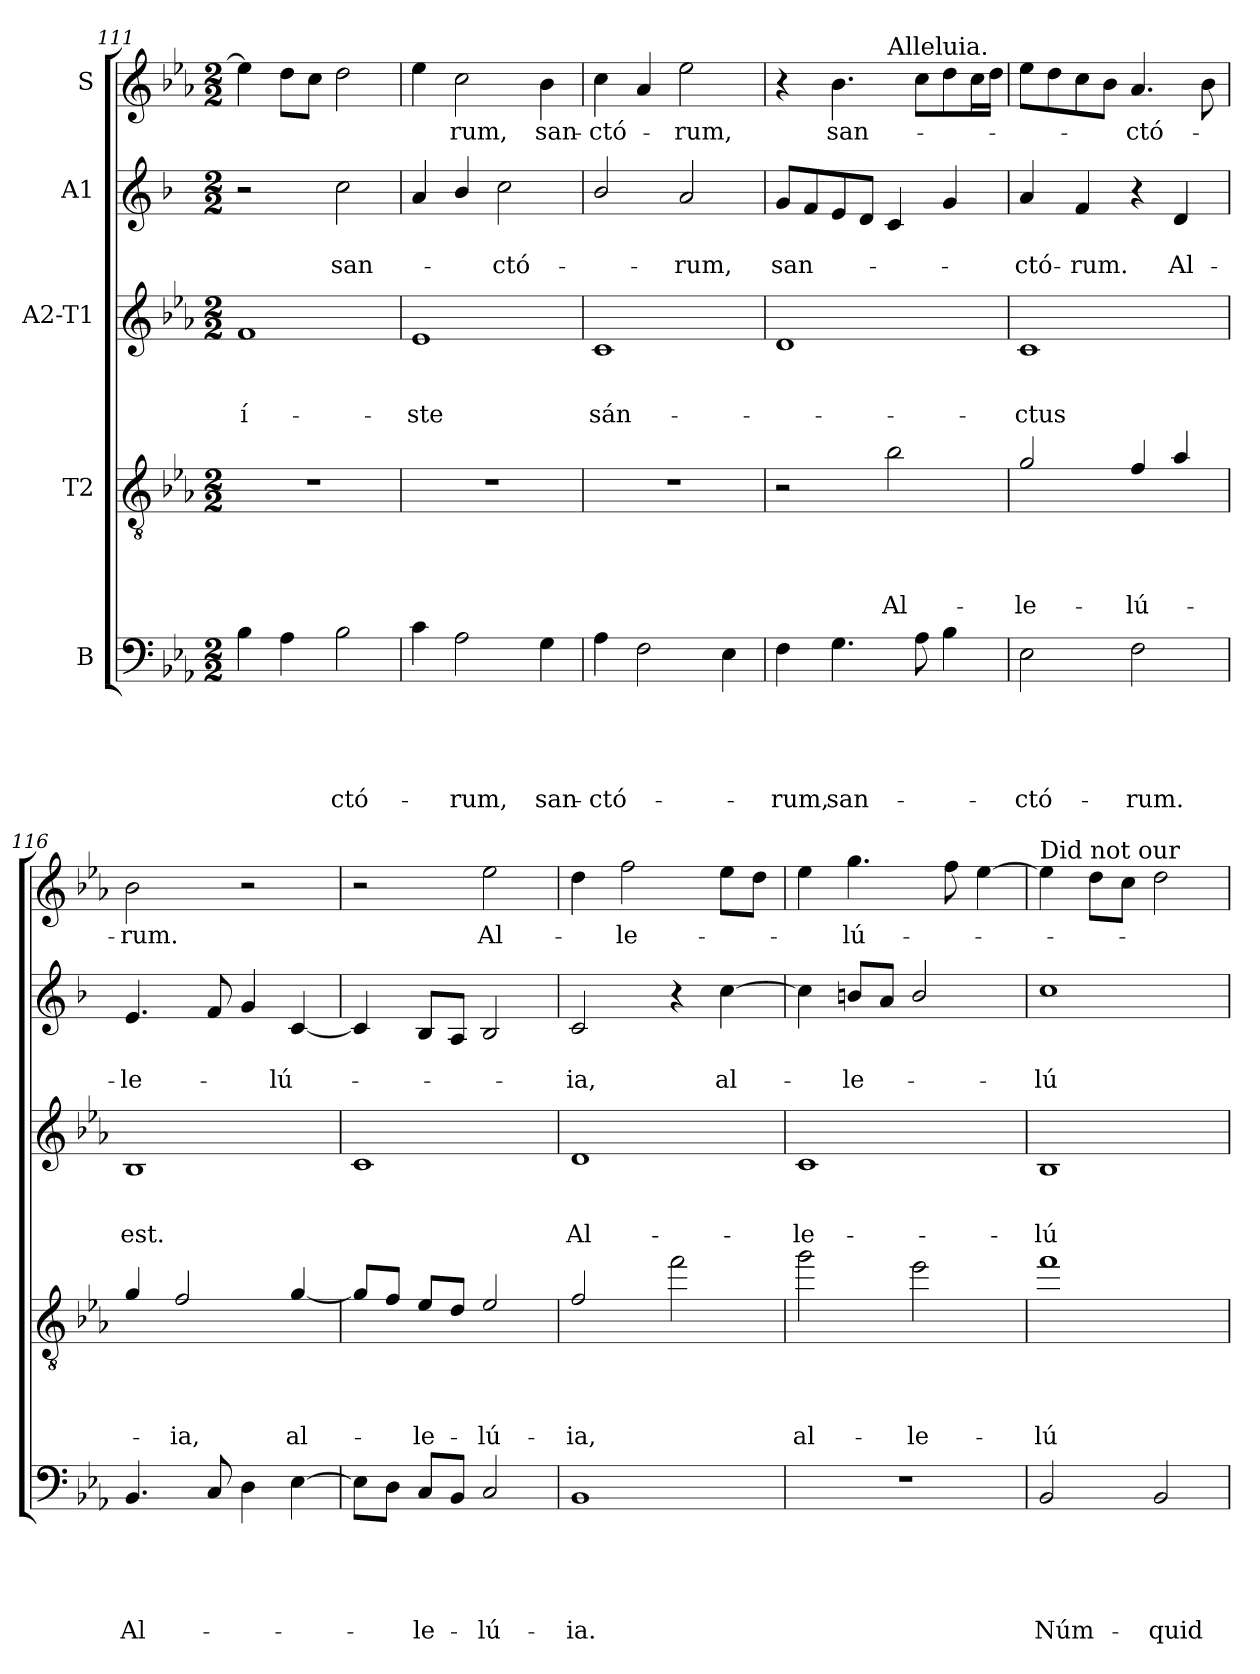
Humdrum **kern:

**kern	**text	**text	**text	**text	**text	**kern	**text	**text	**text	**text	**kern	**text	**text	**text	**kern	**text	**text	**kern	**text
*part5	*part5	*part5	*part5	*part5	*part5	*part4	*part4	*part4	*part4	*part4	*part3	*part3	*part3	*part3	*part2	*part2	*part2	*part1	*part1
*staff5	*staff5	*staff5	*staff5	*staff5	*staff5	*staff4	*staff4	*staff4	*staff4	*staff4	*staff3	*staff3	*staff3	*staff3	*staff2	*staff2	*staff2	*staff1	*staff1
*I"B	*	*	*	*	*	*I"T2	*	*	*	*	*I"A2-T1	*	*	*	*I"A1	*	*	*I"S	*
*clefF4	*	*	*	*	*	*clefGv2	*	*	*	*	*clefG2	*	*	*	*clefG2	*	*	*clefG2	*
*	*	*	*	*	*	*ITrd8c14	*	*	*	*	*	*	*	*	*ITrd1c2	*	*	*	*
*k[b-e-a-]	*	*	*	*	*	*k[b-e-a-]	*	*	*	*	*k[b-e-a-]	*	*	*	*k[b-e-a-]	*	*	*k[b-e-a-]	*
*E-:	*	*	*	*	*	*E-:	*	*	*	*	*E-:	*	*	*	*E-:	*	*	*E-:	*
*M2/2	*	*	*	*	*	*M2/2	*	*	*	*	*M2/2	*	*	*	*M2/2	*	*	*M2/2	*
=111	=111	=111	=111	=111	=111	=111	=111	=111	=111	=111	=111	=111	=111	=111	=111	=111	=111	=111	=111
!	!	!	!	!	!	!	!	!	!	!	!	!	!	!LO:LY:b	!	!	!	!	!
4B-\	.	.	.	.	.	1r	.	.	.	.	1f	.	.	í-	2r	.	.	4ee-\]	.
4A-\	.	.	.	.	.	.	.	.	.	.	.	.	.	.	.	.	.	8dd\L	.
.	.	.	.	.	.	.	.	.	.	.	.	.	.	.	.	.	.	8cc\J	.
!	!	!	!	!	!LO:LY:b	!	!	!	!	!	!	!	!	!	!	!	!LO:LY:b	!	!
2B-\	.	.	.	.	-ctó-	.	.	.	.	.	.	.	.	.	2b-\	.	san-	2dd\	.
=112	=112	=112	=112	=112	=112	=112	=112	=112	=112	=112	=112	=112	=112	=112	=112	=112	=112	=112	=112
!	!	!	!	!	!	!	!	!	!	!	!	!	!	!LO:LY:b	!	!	!	!	!
4c\	.	.	.	.	.	1r	.	.	.	.	1e-	.	.	-ste	4g/	.	.	4ee-\	.
!	!	!	!	!	!LO:LY:b	!	!	!	!	!	!	!	!	!	!	!	!	!	!LO:LY:b
2A-\	.	.	.	.	-rum,	.	.	.	.	.	.	.	.	.	4a-/	.	.	2cc\	-rum,
!	!	!	!	!	!	!	!	!	!	!	!	!	!	!	!	!	!LO:LY:b	!	!
.	.	.	.	.	.	.	.	.	.	.	.	.	.	.	2b-\	.	-ctó-	.	.
!	!	!	!	!	!LO:LY:b	!	!	!	!	!	!	!	!	!	!	!	!	!	!LO:LY:b
4G\	.	.	.	.	san-	.	.	.	.	.	.	.	.	.	.	.	.	4b-\	san-
=113	=113	=113	=113	=113	=113	=113	=113	=113	=113	=113	=113	=113	=113	=113	=113	=113	=113	=113	=113
!	!	!	!	!	!LO:LY:b	!	!	!	!	!	!	!	!	!LO:LY:b	!	!	!	!	!LO:LY:b
4A-\	.	.	.	.	-ctó-	1r	.	.	.	.	1c	.	.	sán-	2a-/	.	.	4cc\	-ctó-
2F\	.	.	.	.	.	.	.	.	.	.	.	.	.	.	.	.	.	4a-/	.
!	!	!	!	!	!	!	!	!	!	!	!	!	!	!	!	!	!LO:LY:b	!	!LO:LY:b
.	.	.	.	.	.	.	.	.	.	.	.	.	.	.	2g/	.	-rum,	2ee-\	-rum,
4E-\	.	.	.	.	.	.	.	.	.	.	.	.	.	.	.	.	.	.	.
=114	=114	=114	=114	=114	=114	=114	=114	=114	=114	=114	=114	=114	=114	=114	=114	=114	=114	=114	=114
!	!	!	!	!	!LO:LY:b	!	!	!	!	!	!	!	!	!	!	!	!LO:LY:b	!	!
*	*	*	*	*	*	*	*	*	*	*	*	*	*	*	*	*	*	*^	*
4F\	.	.	.	.	-rum,	2r	.	.	.	.	1d	.	.	.	8f/L	.	san-	4r	2ryy	.
.	.	.	.	.	.	.	.	.	.	.	.	.	.	.	8e-/	.	.	.	.	.
!	!	!	!	!	!LO:LY:b	!	!	!	!	!	!	!	!	!	!	!	!	!	!	!LO:LY:b
4.G\	.	.	.	.	san-	.	.	.	.	.	.	.	.	.	8d/	.	.	4.b-\	.	san-
.	.	.	.	.	.	.	.	.	.	.	.	.	.	.	8c/J	.	.	.	.	.
!	!	!	!	!	!	!	!	!	!	!	!	!	!	!	!	!	!	!	!LO:TX:a:t=Alleluia.	!
!	!	!	!	!	!	!	!	!	!	!LO:LY:b	!	!	!	!	!	!	!	!	!	!
.	.	.	.	.	.	2B-\	.	.	.	Al-	.	.	.	.	4B-/	.	.	.	2ryy	.
8A-\	.	.	.	.	.	.	.	.	.	.	.	.	.	.	.	.	.	8cc\L	.	.
4B-\	.	.	.	.	.	.	.	.	.	.	.	.	.	.	4f/	.	.	8dd\	.	.
.	.	.	.	.	.	.	.	.	.	.	.	.	.	.	.	.	.	16cc\L	.	.
.	.	.	.	.	.	.	.	.	.	.	.	.	.	.	.	.	.	16dd\JJ	.	.
!!LO:LB:g=z
=115	=115	=115	=115	=115	=115	=115	=115	=115	=115	=115	=115	=115	=115	=115	=115	=115	=115	=115	=115	=115
!	!	!	!	!	!LO:LY:b	!	!	!	!	!LO:LY:b	!	!	!	!LO:LY:b	!	!	!LO:LY:b	!	!	!
*	*	*	*	*	*	*	*	*	*	*	*	*	*	*	*	*	*	*v	*v	*
2E-\	.	.	.	.	-ctó-	2G/	.	.	.	-le-	1c	.	.	-ctus	4g/	.	-ctó-	8ee-\L	.
.	.	.	.	.	.	.	.	.	.	.	.	.	.	.	.	.	.	8dd\	.
!	!	!	!	!	!	!	!	!	!	!	!	!	!	!	!	!	!LO:LY:b	!	!
.	.	.	.	.	.	.	.	.	.	.	.	.	.	.	4e-/	.	-rum.	8cc\	.
.	.	.	.	.	.	.	.	.	.	.	.	.	.	.	.	.	.	8b-\J	.
!	!	!	!	!	!LO:LY:b	!	!	!	!	!LO:LY:b	!	!	!	!	!	!	!	!	!LO:LY:b
2F\	.	.	.	.	-rum.	4F/	.	.	.	-lú-	.	.	.	.	4r	.	.	4.a-/	-ctó-
!	!	!	!	!	!	!	!	!	!	!	!	!	!	!	!	!	!LO:LY:b	!	!
.	.	.	.	.	.	4A-/	.	.	.	.	.	.	.	.	4c/	.	Al-	.	.
.	.	.	.	.	.	.	.	.	.	.	.	.	.	.	.	.	.	8b-\	.
=116	=116	=116	=116	=116	=116	=116	=116	=116	=116	=116	=116	=116	=116	=116	=116	=116	=116	=116	=116
!	!	!	!	!	!LO:LY:b	!	!	!	!	!	!	!	!	!LO:LY:b	!	!	!LO:LY:b	!	!LO:LY:b
4.BB-/	.	.	.	.	Al-	4G/	.	.	.	.	1B-	.	.	est.	4.d/	.	-le-	2b-\	-rum.
!	!	!	!	!	!	!	!	!	!	!LO:LY:b	!	!	!	!	!	!	!	!	!
.	.	.	.	.	.	2F/	.	.	.	-ia,	.	.	.	.	.	.	.	.	.
8C/	.	.	.	.	.	.	.	.	.	.	.	.	.	.	8e-/	.	.	.	.
4D\	.	.	.	.	.	.	.	.	.	.	.	.	.	.	4f/	.	.	2r	.
!	!	!	!	!	!	!	!	!	!	!LO:LY:b	!	!	!	!	!	!	!LO:LY:b	!	!
[4E-\	.	.	.	.	.	[4G/	.	.	.	al-	.	.	.	.	[4B-/	.	-lú-	.	.
=117	=117	=117	=117	=117	=117	=117	=117	=117	=117	=117	=117	=117	=117	=117	=117	=117	=117	=117	=117
8E-\L]	.	.	.	.	.	8G/L]	.	.	.	.	1c	.	.	.	4B-/]	.	.	2r	.
8D\J	.	.	.	.	.	8F/J	.	.	.	.	.	.	.	.	.	.	.	.	.
!	!	!	!	!	!LO:LY:b	!	!	!	!	!LO:LY:b	!	!	!	!	!	!	!	!	!
8C/L	.	.	.	.	-le-	8E-/L	.	.	.	-le-	.	.	.	.	8A-/L	.	.	.	.
8BB-/J	.	.	.	.	.	8D/J	.	.	.	.	.	.	.	.	8G/J	.	.	.	.
!	!	!	!	!	!LO:LY:b	!	!	!	!	!LO:LY:b	!	!	!	!	!	!	!	!	!LO:LY:b
2C/	.	.	.	.	-lú-	2E-/	.	.	.	-lú-	.	.	.	.	2A-/	.	.	2ee-\	Al-
=118	=118	=118	=118	=118	=118	=118	=118	=118	=118	=118	=118	=118	=118	=118	=118	=118	=118	=118	=118
!	!	!	!	!	!LO:LY:b	!	!	!	!	!LO:LY:b	!	!	!	!LO:LY:b	!	!	!LO:LY:b	!	!
1BB-	.	.	.	.	-ia.	2F/	.	.	.	-ia,	1d	.	.	Al-	2B-/	.	-ia,	4dd\	.
!	!	!	!	!	!	!	!	!	!	!	!	!	!	!	!	!	!	!	!LO:LY:b
.	.	.	.	.	.	.	.	.	.	.	.	.	.	.	.	.	.	2ff\	-le-
.	.	.	.	.	.	2f\	.	.	.	.	.	.	.	.	4r	.	.	.	.
!	!	!	!	!	!	!	!	!	!	!	!	!	!	!	!	!	!LO:LY:b	!	!
.	.	.	.	.	.	.	.	.	.	.	.	.	.	.	[4b-\	.	al-	8ee-\L	.
.	.	.	.	.	.	.	.	.	.	.	.	.	.	.	.	.	.	8dd\J	.
=119	=119	=119	=119	=119	=119	=119	=119	=119	=119	=119	=119	=119	=119	=119	=119	=119	=119	=119	=119
!	!	!	!	!	!	!	!	!	!	!LO:LY:b	!	!	!	!LO:LY:b	!	!	!	!	!
1r	.	.	.	.	.	2g\	.	.	.	al-	1c	.	.	-le-	4b-\]	.	.	4ee-\	.
!	!	!	!	!	!	!	!	!	!	!	!	!	!	!	!	!	!LO:LY:b	!	!LO:LY:b
.	.	.	.	.	.	.	.	.	.	.	.	.	.	.	8a/L	.	-le-	4.gg\	-lú-
.	.	.	.	.	.	.	.	.	.	.	.	.	.	.	8g/J	.	.	.	.
!	!	!	!	!	!	!	!	!	!	!LO:LY:b	!	!	!	!	!	!	!	!	!
.	.	.	.	.	.	2e-\	.	.	.	-le-	.	.	.	.	2a/	.	.	.	.
.	.	.	.	.	.	.	.	.	.	.	.	.	.	.	.	.	.	8ff\	.
.	.	.	.	.	.	.	.	.	.	.	.	.	.	.	.	.	.	[4ee-\	.
!!LO:PB:g=z
=120	=120	=120	=120	=120	=120	=120	=120	=120	=120	=120	=120	=120	=120	=120	=120	=120	=120	=120	=120
!	!	!	!	!	!	!	!	!	!	!	!	!	!	!	!	!	!	!LO:TX:a:t=Did not our	!
!	!	!	!	!	!LO:LY:b	!	!	!	!	!LO:LY:b	!	!	!	!LO:LY:b	!	!	!LO:LY:b	!	!
2BB-/	.	.	.	.	Núm-	1f	.	.	.	-lú-	1B-	.	.	-lú-	1b-	.	-lú-	4ee-\]	.
.	.	.	.	.	.	.	.	.	.	.	.	.	.	.	.	.	.	8dd\L	.
.	.	.	.	.	.	.	.	.	.	.	.	.	.	.	.	.	.	8cc\J	.
!	!	!	!	!	!LO:LY:b	!	!	!	!	!	!	!	!	!	!	!	!	!	!
2BB-/	.	.	.	.	-quid	.	.	.	.	.	.	.	.	.	.	.	.	2dd\	.
=	=	=	=	=	=	=	=	=	=	=	=	=	=	=	=	=	=	=	=
*-	*-	*-	*-	*-	*-	*-	*-	*-	*-	*-	*-	*-	*-	*-	*-	*-	*-	*-	*-
